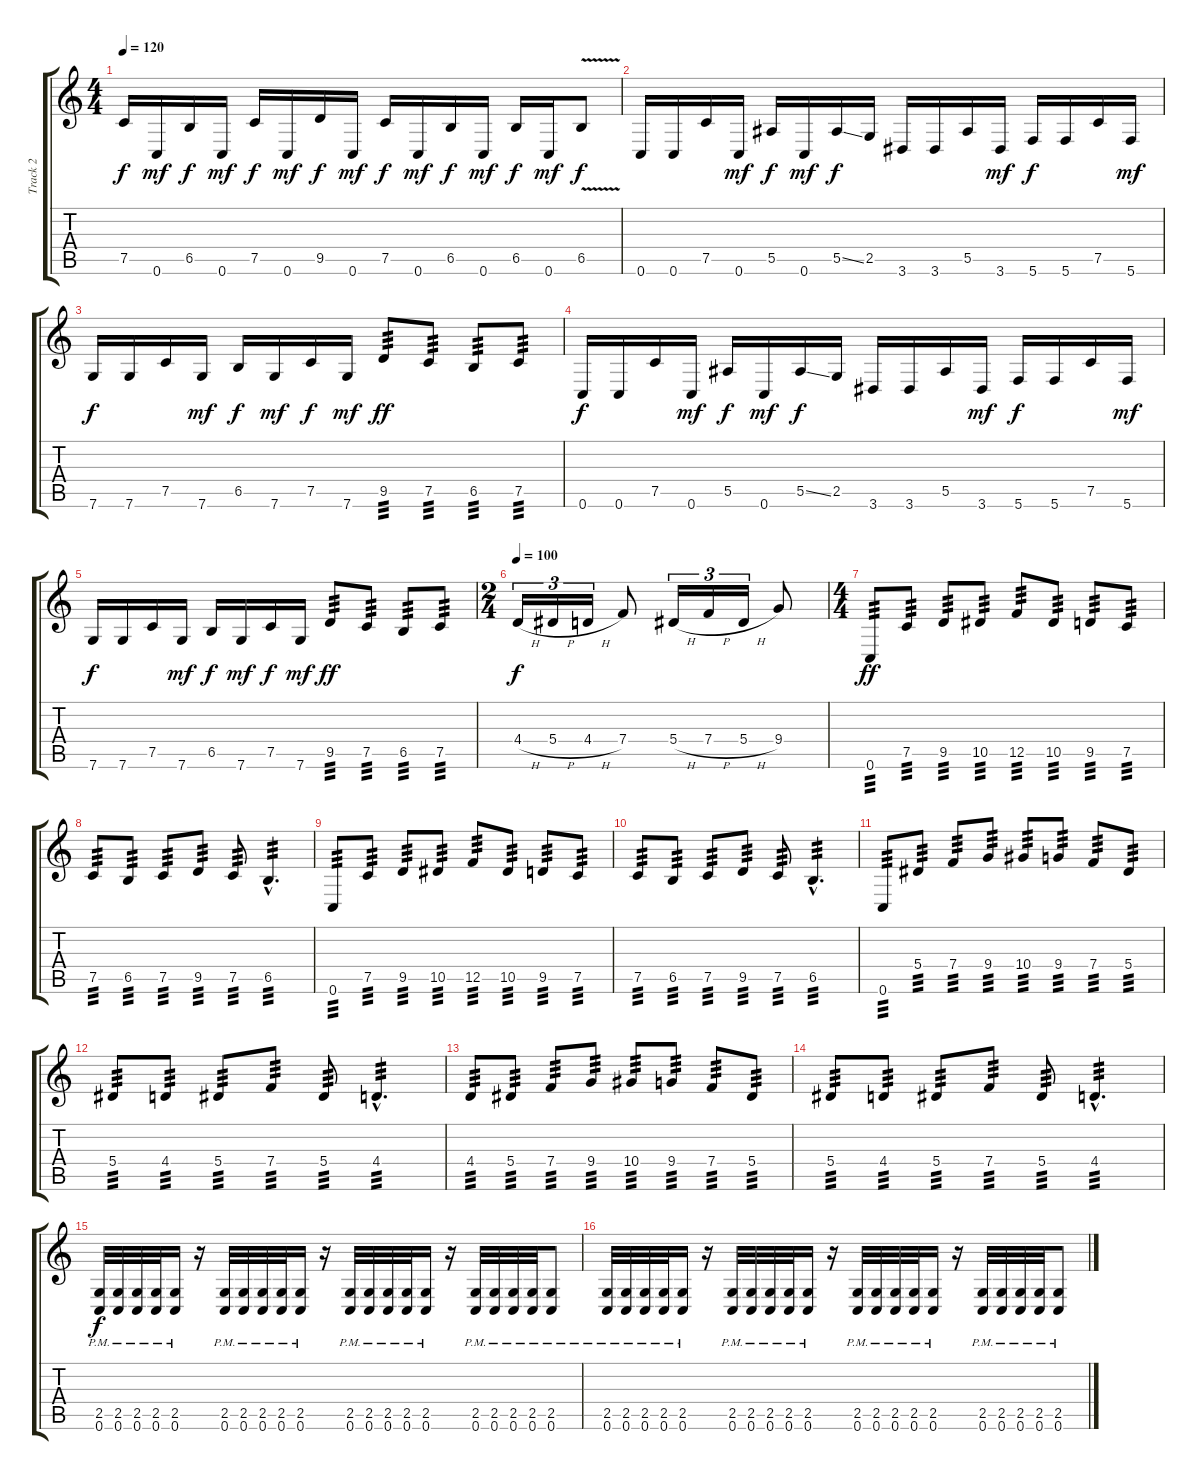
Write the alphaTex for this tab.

\track ("Track 2" "Track 2") {instrument overdrivenguitar}
\staff {score tabs}
\tuning (C4 G3 Eb3 Bb2 F2 C2) {hide}
\ts (4 4)
\tempo 120
\clef g2
\ks c
7.5.16{dy f} 0.6.16{dy mf} 6.5.16{dy f} 0.6.16{dy mf} 7.5.16{dy f} 0.6.16{dy mf} 9.5.16{dy f} 0.6.16{dy mf} 7.5.16{dy f} 0.6.16{dy mf} 6.5.16{dy f} 0.6.16{dy mf} 6.5.16{dy f} 0.6.16{dy mf} 6.5{v}.8{dy f} |
0.6.16 0.6.16 7.5.16 0.6.16{dy mf} 5.5.16{dy f} 0.6.16{dy mf} 5.5{ss}.16{dy f} 2.5.16 3.6.16 3.6.16 5.5.16 3.6.16{dy mf} 5.6.16{dy f} 5.6.16 7.5.16 5.6.16{dy mf} |
7.6.16{dy f} 7.6.16 7.5.16 7.6.16{dy mf} 6.5.16{dy f} 7.6.16{dy mf} 7.5.16{dy f} 7.6.16{dy mf} 9.5.8{tp 3 dy ff} 7.5.8{tp 3} 6.5.8{tp 3} 7.5.8{tp 3} |
0.6.16{dy f} 0.6.16 7.5.16 0.6.16{dy mf} 5.5.16{dy f} 0.6.16{dy mf} 5.5{ss}.16{dy f} 2.5.16 3.6.16 3.6.16 5.5.16 3.6.16{dy mf} 5.6.16{dy f} 5.6.16 7.5.16 5.6.16{dy mf} |
7.6.16{dy f} 7.6.16 7.5.16 7.6.16{dy mf} 6.5.16{dy f} 7.6.16{dy mf} 7.5.16{dy f} 7.6.16{dy mf} 9.5.8{tp 3 dy ff} 7.5.8{tp 3} 6.5.8{tp 3} 7.5.8{tp 3} |
\ts (2 4)
\tempo 100
4.4{h}.16{tu (3 2) dy f} 5.4{h}.16{tu (3 2)} 4.4{h}.16{tu (3 2)} 7.4.8 5.4{h}.16{tu (3 2)} 7.4{h}.16{tu (3 2)} 5.4{h}.16{tu (3 2)} 9.4.8 |
\ts (4 4)
0.6.8{tp 3 dy ff} 7.5.8{tp 3} 9.5.8{tp 3} 10.5.8{tp 3} 12.5.8{tp 3} 10.5.8{tp 3} 9.5.8{tp 3} 7.5.8{tp 3} |
7.5.8{tp 3} 6.5.8{tp 3} 7.5.8{tp 3} 9.5.8{tp 3} 7.5.8{tp 3} 6.5{hac}.4{d tp 3} |
0.6.8{tp 3} 7.5.8{tp 3} 9.5.8{tp 3} 10.5.8{tp 3} 12.5.8{tp 3} 10.5.8{tp 3} 9.5.8{tp 3} 7.5.8{tp 3} |
7.5.8{tp 3} 6.5.8{tp 3} 7.5.8{tp 3} 9.5.8{tp 3} 7.5.8{tp 3} 6.5{hac}.4{d tp 3} |
0.6.8{tp 3} 5.4.8{tp 3} 7.4.8{tp 3} 9.4.8{tp 3} 10.4.8{tp 3} 9.4.8{tp 3} 7.4.8{tp 3} 5.4.8{tp 3} |
5.4.8{tp 3} 4.4.8{tp 3} 5.4.8{tp 3} 7.4.8{tp 3} 5.4.8{tp 3} 4.4{hac}.4{d tp 3} |
4.4.8{tp 3} 5.4.8{tp 3} 7.4.8{tp 3} 9.4.8{tp 3} 10.4.8{tp 3} 9.4.8{tp 3} 7.4.8{tp 3} 5.4.8{tp 3} |
5.4.8{tp 3} 4.4.8{tp 3} 5.4.8{tp 3} 7.4.8{tp 3} 5.4.8{tp 3} 4.4{hac}.4{d tp 3} |
(2.5{pm} 0.6).32{dy f} (2.5{pm} 0.6).32 (2.5{pm} 0.6).32 (2.5{pm} 0.6).32 (2.5{pm} 0.6{pm}).16 r.16 (2.5{pm} 0.6).32 (2.5{pm} 0.6).32 (2.5{pm} 0.6).32 (2.5{pm} 0.6).32 (2.5{pm} 0.6{pm}).16 r.16 (2.5{pm} 0.6).32 (2.5{pm} 0.6).32 (2.5{pm} 0.6).32 (2.5{pm} 0.6).32 (2.5{pm} 0.6{pm}).16 r.16 (2.5{pm} 0.6).32 (2.5{pm} 0.6).32 (2.5{pm} 0.6).32 (2.5{pm} 0.6).32 (2.5{pm} 0.6{pm}).8 |
(2.5{pm} 0.6).32 (2.5{pm} 0.6).32 (2.5{pm} 0.6).32 (2.5{pm} 0.6).32 (2.5{pm} 0.6{pm}).16 r.16 (2.5{pm} 0.6).32 (2.5{pm} 0.6).32 (2.5{pm} 0.6).32 (2.5{pm} 0.6).32 (2.5{pm} 0.6{pm}).16 r.16 (2.5{pm} 0.6).32 (2.5{pm} 0.6).32 (2.5{pm} 0.6).32 (2.5{pm} 0.6).32 (2.5{pm} 0.6{pm}).16 r.16 (2.5{pm} 0.6).32 (2.5{pm} 0.6).32 (2.5{pm} 0.6).32 (2.5{pm} 0.6).32 (2.5{pm} 0.6{pm}).8
